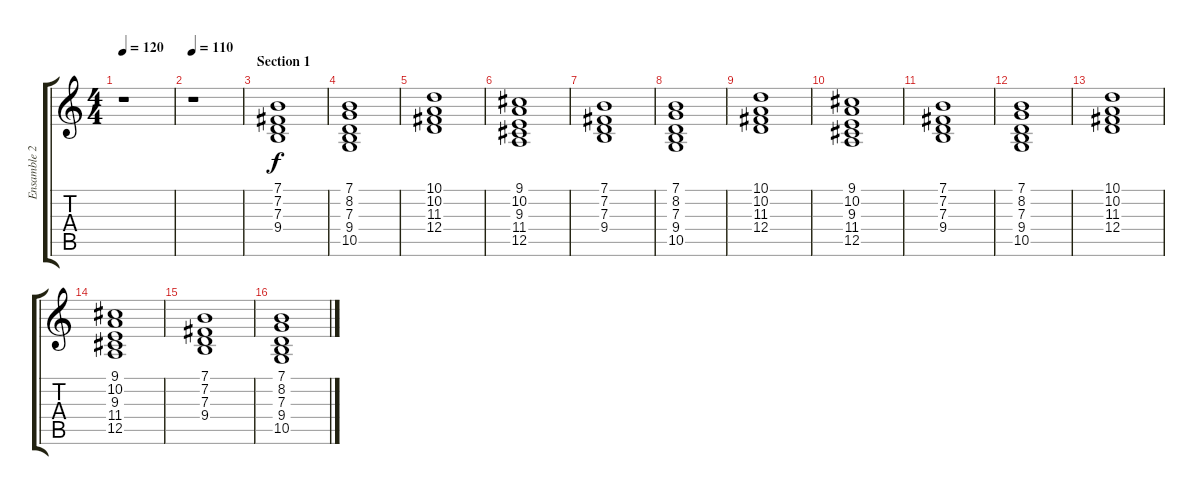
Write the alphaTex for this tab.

\track ("Ensamble 2" "Ensamble 2") {instrument synthstrings1}
\staff {score tabs}
\tuning (E4 B3 G3 D3 A2 E2) {hide}
\ts (4 4)
\tempo 120
\clef g2
\ks c
r.1{dy f} |
\tempo 110
r.1 |
\section ("" "Section 1")
(7.1 7.2 7.3 9.4).1 |
(7.1 8.2 7.3 9.4 10.5).1 |
(10.1 10.2 11.3 12.4).1 |
(9.1 10.2 9.3 11.4 12.5).1 |
(7.1 7.2 7.3 9.4).1 |
(7.1 8.2 7.3 9.4 10.5).1 |
(10.1 10.2 11.3 12.4).1 |
(9.1 10.2 9.3 11.4 12.5).1 |
(7.1 7.2 7.3 9.4).1 |
(7.1 8.2 7.3 9.4 10.5).1 |
(10.1 10.2 11.3 12.4).1 |
(9.1 10.2 9.3 11.4 12.5).1 |
(7.1 7.2 7.3 9.4).1 |
(7.1 8.2 7.3 9.4 10.5).1
